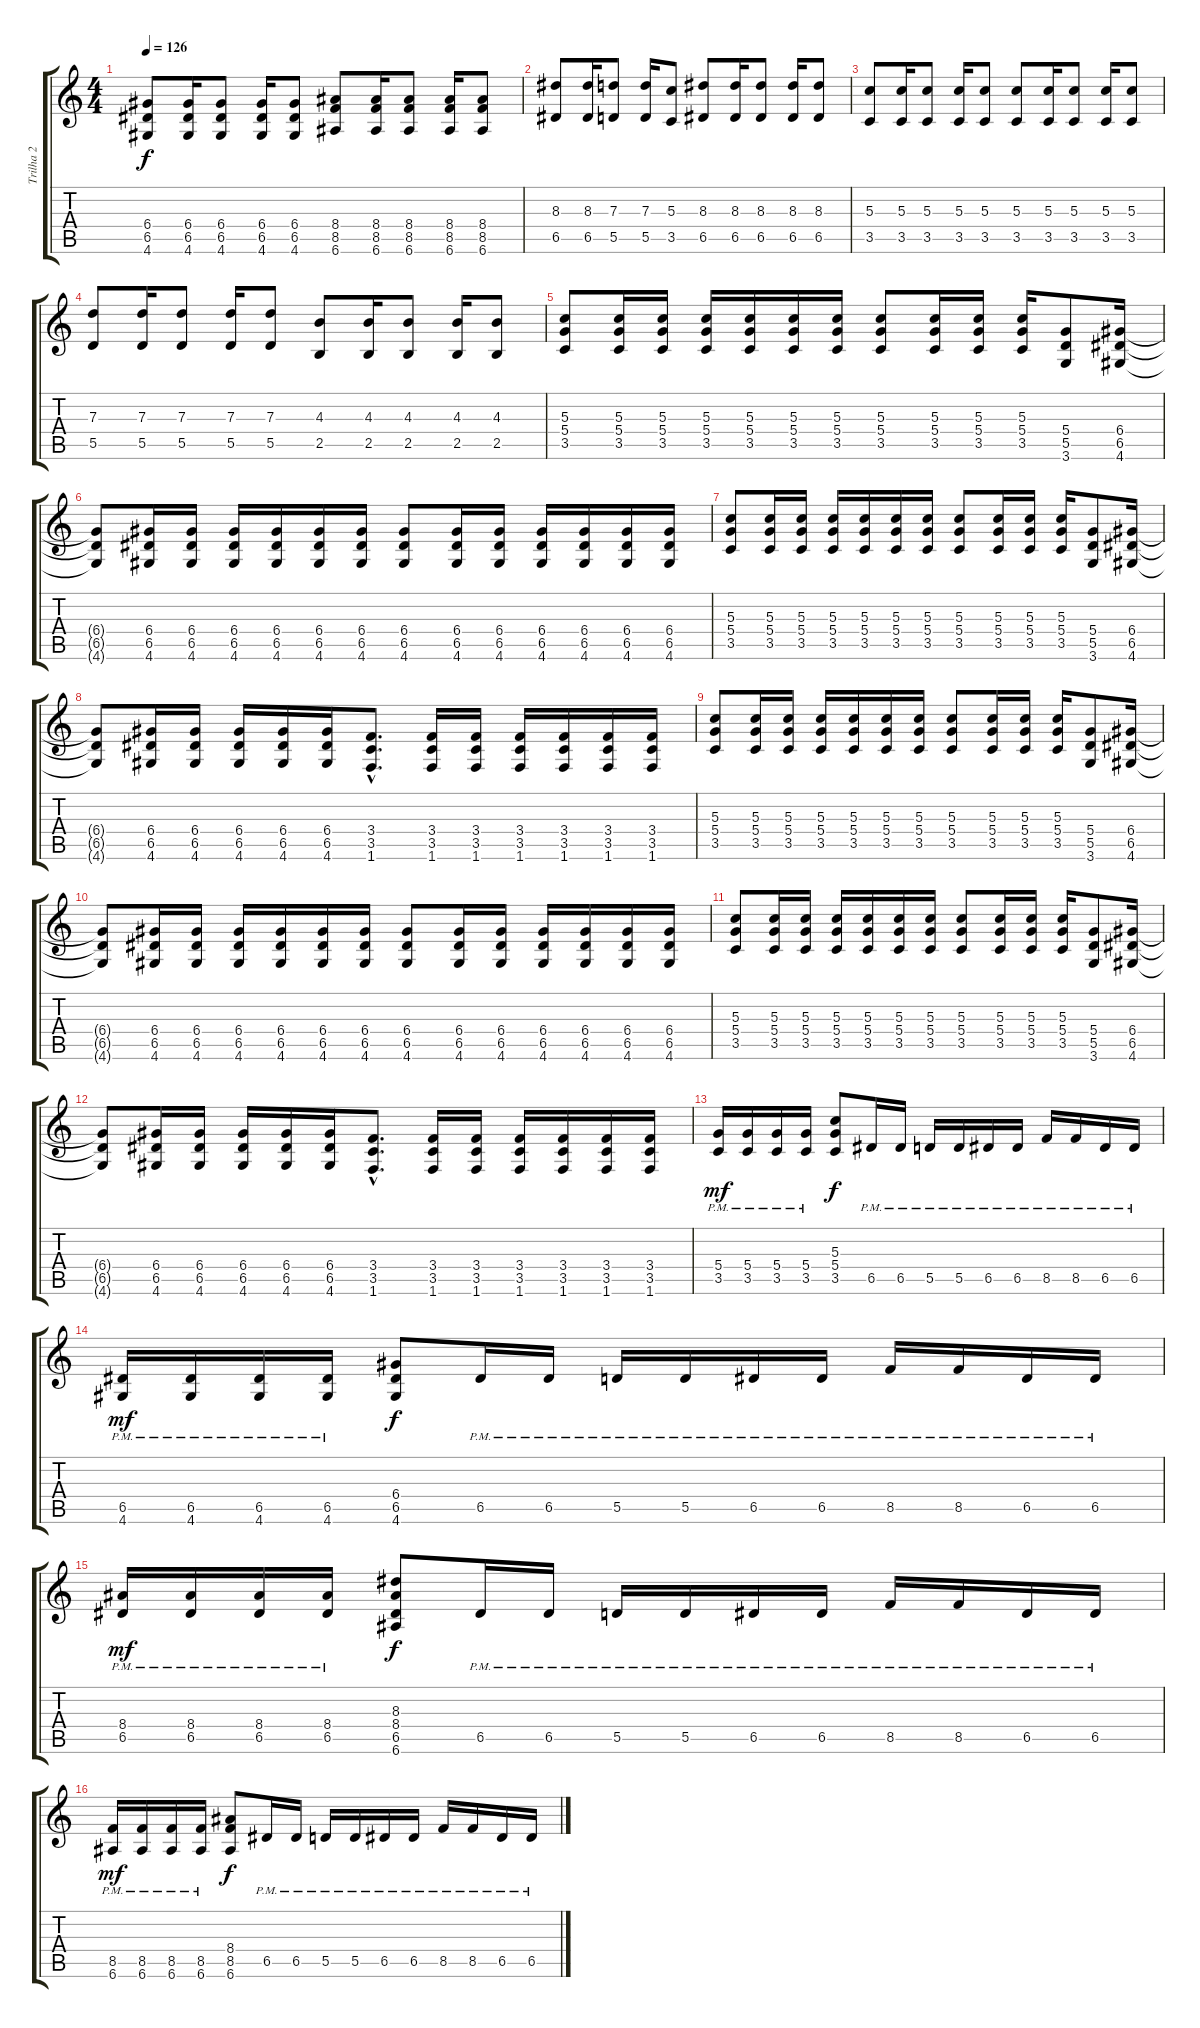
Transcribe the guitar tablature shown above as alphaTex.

\track ("Trilha 2" "Trilha 2") {instrument distortionguitar}
\staff {score tabs}
\tuning (E4 B3 G3 D3 A2 E2) {hide}
\ts (4 4)
\tempo 126
\clef g2
\ks c
(6.4 6.5 4.6).8{dy f} (6.4 6.5 4.6).16 (6.4 6.5 4.6).8 (6.4 6.5 4.6).16 (6.4 6.5 4.6).8 (8.4 8.5 6.6).8 (8.4 8.5 6.6).16 (8.4 8.5 6.6).8 (8.4 8.5 6.6).16 (8.4 8.5 6.6).8 |
(8.3 6.5).8 (8.3 6.5).16 (7.3 5.5).8 (7.3 5.5).16 (5.3 3.5).8 (8.3 6.5).8 (8.3 6.5).16 (8.3 6.5).8 (8.3 6.5).16 (8.3 6.5).8 |
(5.3 3.5).8 (5.3 3.5).16 (5.3 3.5).8 (5.3 3.5).16 (5.3 3.5).8 (5.3 3.5).8 (5.3 3.5).16 (5.3 3.5).8 (5.3 3.5).16 (5.3 3.5).8 |
(7.3 5.5).8 (7.3 5.5).16 (7.3 5.5).8 (7.3 5.5).16 (7.3 5.5).8 (4.3 2.5).8 (4.3 2.5).16 (4.3 2.5).8 (4.3 2.5).16 (4.3 2.5).8 |
\section ("" "")
(5.3 5.4 3.5).8 (5.3 5.4 3.5).16 (5.3 5.4 3.5).16 (5.3 5.4 3.5).16 (5.3 5.4 3.5).16 (5.3 5.4 3.5).16 (5.3 5.4 3.5).16 (5.3 5.4 3.5).8 (5.3 5.4 3.5).16 (5.3 5.4 3.5).16 (5.3 5.4 3.5).16 (5.4 5.5 3.6).8 (6.4 6.5 4.6).16 |
(6.4{t} 6.5{t} 4.6{t}).8 (6.4 6.5 4.6).16 (6.4 6.5 4.6).16 (6.4 6.5 4.6).16 (6.4 6.5 4.6).16 (6.4 6.5 4.6).16 (6.4 6.5 4.6).16 (6.4 6.5 4.6).8 (6.4 6.5 4.6).16 (6.4 6.5 4.6).16 (6.4 6.5 4.6).16 (6.4 6.5 4.6).16 (6.4 6.5 4.6).16 (6.4 6.5 4.6).16 |
(5.3 5.4 3.5).8 (5.3 5.4 3.5).16 (5.3 5.4 3.5).16 (5.3 5.4 3.5).16 (5.3 5.4 3.5).16 (5.3 5.4 3.5).16 (5.3 5.4 3.5).16 (5.3 5.4 3.5).8 (5.3 5.4 3.5).16 (5.3 5.4 3.5).16 (5.3 5.4 3.5).16 (5.4 5.5 3.6).8 (6.4 6.5 4.6).16 |
(6.4{t} 6.5{t} 4.6{t}).8 (6.4 6.5 4.6).16 (6.4 6.5 4.6).16 (6.4 6.5 4.6).16 (6.4 6.5 4.6).16 (6.4 6.5 4.6).16 (3.4{hac} 3.5{hac} 1.6{hac}).8{d} (3.4 3.5 1.6).16 (3.4 3.5 1.6).16 (3.4 3.5 1.6).16 (3.4 3.5 1.6).16 (3.4 3.5 1.6).16 (3.4 3.5 1.6).16 |
(5.3 5.4 3.5).8 (5.3 5.4 3.5).16 (5.3 5.4 3.5).16 (5.3 5.4 3.5).16 (5.3 5.4 3.5).16 (5.3 5.4 3.5).16 (5.3 5.4 3.5).16 (5.3 5.4 3.5).8 (5.3 5.4 3.5).16 (5.3 5.4 3.5).16 (5.3 5.4 3.5).16 (5.4 5.5 3.6).8 (6.4 6.5 4.6).16 |
(6.4{t} 6.5{t} 4.6{t}).8 (6.4 6.5 4.6).16 (6.4 6.5 4.6).16 (6.4 6.5 4.6).16 (6.4 6.5 4.6).16 (6.4 6.5 4.6).16 (6.4 6.5 4.6).16 (6.4 6.5 4.6).8 (6.4 6.5 4.6).16 (6.4 6.5 4.6).16 (6.4 6.5 4.6).16 (6.4 6.5 4.6).16 (6.4 6.5 4.6).16 (6.4 6.5 4.6).16 |
(5.3 5.4 3.5).8 (5.3 5.4 3.5).16 (5.3 5.4 3.5).16 (5.3 5.4 3.5).16 (5.3 5.4 3.5).16 (5.3 5.4 3.5).16 (5.3 5.4 3.5).16 (5.3 5.4 3.5).8 (5.3 5.4 3.5).16 (5.3 5.4 3.5).16 (5.3 5.4 3.5).16 (5.4 5.5 3.6).8 (6.4 6.5 4.6).16 |
(6.4{t} 6.5{t} 4.6{t}).8 (6.4 6.5 4.6).16 (6.4 6.5 4.6).16 (6.4 6.5 4.6).16 (6.4 6.5 4.6).16 (6.4 6.5 4.6).16 (3.4{hac} 3.5{hac} 1.6{hac}).8{d} (3.4 3.5 1.6).16 (3.4 3.5 1.6).16 (3.4 3.5 1.6).16 (3.4 3.5 1.6).16 (3.4 3.5 1.6).16 (3.4 3.5 1.6).16 |
\section ("" "")
(5.4{pm} 3.5).16{dy mf} (5.4{pm} 3.5).16 (5.4{pm} 3.5).16 (5.4{pm} 3.5).16 (5.3 5.4 3.5).8{dy f} 6.5{pm}.16 6.5{pm}.16 5.5{pm}.16 5.5{pm}.16 6.5{pm}.16 6.5{pm}.16 8.5{pm}.16 8.5{pm}.16 6.5{pm}.16 6.5{pm}.16 |
(6.5 4.6{pm}).16{dy mf} (6.5 4.6{pm}).16 (6.5 4.6{pm}).16 (6.5 4.6{pm}).16 (6.4 6.5 4.6).8{dy f} 6.5{pm}.16 6.5{pm}.16 5.5{pm}.16 5.5{pm}.16 6.5{pm}.16 6.5{pm}.16 8.5{pm}.16 8.5{pm}.16 6.5{pm}.16 6.5{pm}.16 |
(8.4{pm} 6.5).16{dy mf} (8.4{pm} 6.5).16 (8.4{pm} 6.5).16 (8.4{pm} 6.5).16 (8.3 8.4 6.5 6.6).8{dy f} 6.5{pm}.16 6.5{pm}.16 5.5{pm}.16 5.5{pm}.16 6.5{pm}.16 6.5{pm}.16 8.5{pm}.16 8.5{pm}.16 6.5{pm}.16 6.5{pm}.16 |
(8.5 6.6{pm}).16{dy mf} (8.5 6.6{pm}).16 (8.5 6.6{pm}).16 (8.5 6.6{pm}).16 (8.4 8.5 6.6).8{dy f} 6.5{pm}.16 6.5{pm}.16 5.5{pm}.16 5.5{pm}.16 6.5{pm}.16 6.5{pm}.16 8.5{pm}.16 8.5{pm}.16 6.5{pm}.16 6.5{pm}.16
